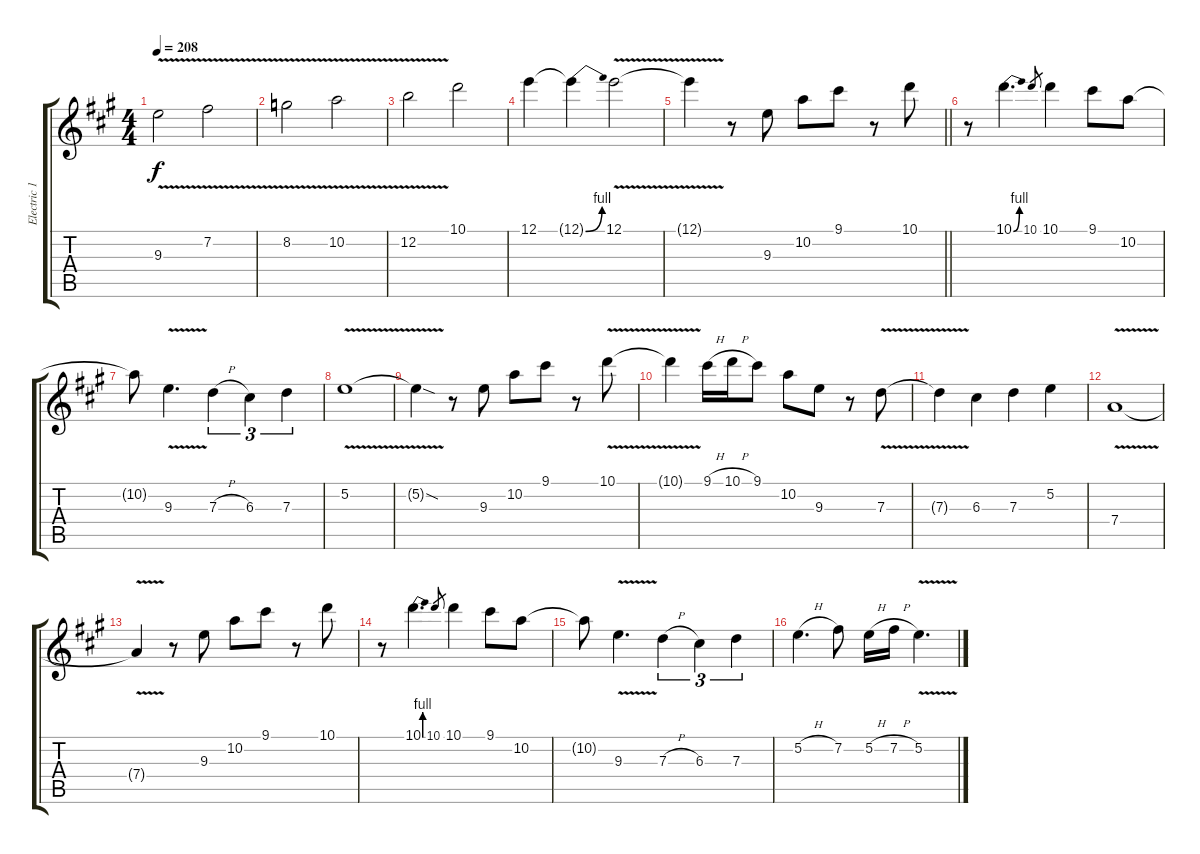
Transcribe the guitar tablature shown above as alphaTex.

\track ("Electric 1" "Electric 1") {instrument distortionguitar}
\staff {score tabs}
\tuning (E4 B3 G3 D3 A2 E2) {hide}
\ts (4 4)
\tempo 208
\clef g2
\ks a
9.3{v}.2{dy f} 7.2{v}.2 |
8.2{v}.2 10.2{v}.2 |
12.2{v}.2 10.1.2 |
12.1.4 12.1{be (bend 0 0 60 4) t}.4 12.1{v}.2 |
\barLineRight lightlight
12.1{t}.4 r.8 9.3.8 10.2.8 9.1.8 r.8 10.1.8 |
r.8 10.1{be (bend 0 0 60 4)}.4{d} 10.1.8{gr} 10.1.4 9.1.8 10.2.8 |
10.2{t}.8 9.3{v}.4{d} 7.3{h}.4{tu (3 2)} 6.3.4{tu (3 2)} 7.3.4{tu (3 2)} |
5.2{v}.1 |
5.2{sod t}.4 r.8 9.3.8 10.2.8 9.1.8 r.8 10.1{v}.8 |
10.1{v t}.4 9.1{h}.16 10.1{h}.16 9.1.8 10.2.8 9.3.8 r.8 7.3{v}.8 |
7.3{v t}.4 6.3.4 7.3.4 5.2.4 |
7.4{v}.1 |
7.4{t}.4 r.8 9.3.8 10.2.8 9.1.8 r.8 10.1.8 |
r.8 10.1{be (bend 0 0 60 4)}.4{d} 10.1.8{gr} 10.1.4 9.1.8 10.2.8 |
10.2{t}.8 9.3{v}.4{d} 7.3{h}.4{tu (3 2)} 6.3.4{tu (3 2)} 7.3.4{tu (3 2)} |
5.2{h}.4{d} 7.2.8 5.2{h}.16 7.2{h}.16 5.2{v}.4{d}
